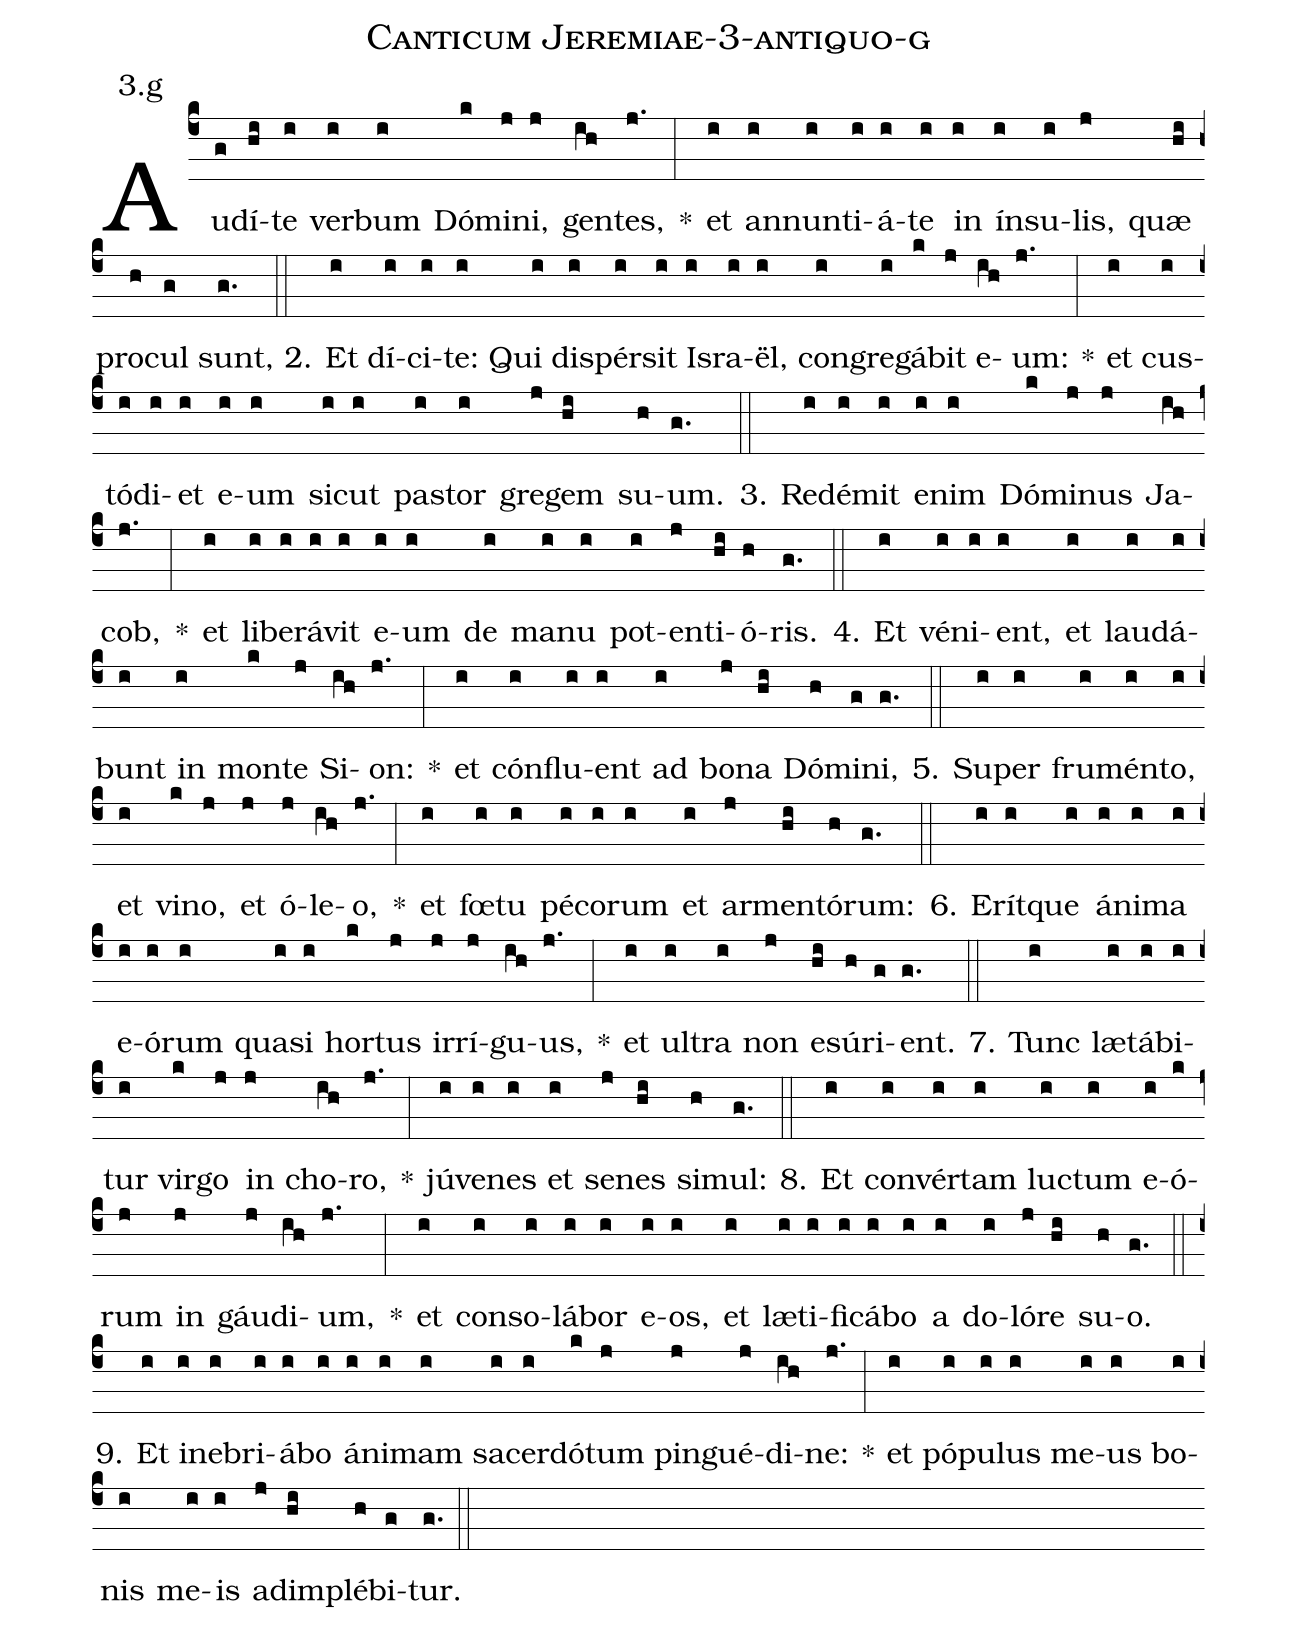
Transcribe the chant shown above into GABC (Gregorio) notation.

name: Canticum Jeremiae-3-antiquo-g;
annotation: 3.g;
%%
(c4)Au(g)dí(hi)te(i) ver(i)bum(i) Dó(k)mi(j)ni,(j) gen(ih)tes,(j.) *(:) et(i) an(i)nun(i)ti(i)á(i)te(i) in(i) ín(i)su(i)lis,(j) quæ(hi) pro(h)cul(g) sunt,(g.) (::)
2. Et(i) dí(i)ci(i)te:(i) Qui(i) di(i)spér(i)sit(i) Is(i)ra(i)ël,(i) con(i)gre(i)gá(k)bit(j) e(ih)um:(j.) *(:) et(i) cus(i)tó(i)di(i)et(i) e(i)um(i) sic(i)ut(i) pas(i)tor(i) gre(j)gem(hi) su(h)um.(g.) (::)
3. Red(i)é(i)mit(i) e(i)nim(i) Dó(k)mi(j)nus(j) Ja(ih)cob,(j.) *(:) et(i) li(i)be(i)rá(i)vit(i) e(i)um(i) de(i) ma(i)nu(i) pot(i)en(j)ti(hi)ó(h)ris.(g.) (::)
4. Et(i) vé(i)ni(i)ent,(i) et(i) lau(i)dá(i)bunt(i) in(i) mon(k)te(j) Si(ih)on:(j.) *(:) et(i) cón(i)flu(i)ent(i) ad(i) bo(j)na(hi) Dó(h)mi(g)ni,(g.) (::)
5. Su(i)per(i) fru(i)mén(i)to,(i) et(i) vi(k)no,(j) et(j) ó(j)le(ih)o,(j.) *(:) et(i) fœ(i)tu(i) pé(i)co(i)rum(i) et(i) ar(j)men(hi)tó(h)rum:(g.) (::)
6. E(i)rít(i)que(i) á(i)ni(i)ma(i) e(i)ó(i)rum(i) qua(i)si(i) hor(k)tus(j) ir(j)rí(j)gu(ih)us,(j.) *(:) et(i) ul(i)tra(i) non(j) e(hi)sú(h)ri(g)ent.(g.) (::)
7. Tunc(i) læ(i)tá(i)bi(i)tur(i) vir(k)go(j) in(j) cho(ih)ro,(j.) *(:) jú(i)ve(i)nes(i) et(i) se(j)nes(hi) si(h)mul:(g.) (::)
8. Et(i) con(i)vér(i)tam(i) luc(i)tum(i) e(i)ó(k)rum(j) in(j) gáu(j)di(ih)um,(j.) *(:) et(i) con(i)so(i)lá(i)bor(i) e(i)os,(i) et(i) læ(i)ti(i)fi(i)cá(i)bo(i) a(i) do(i)ló(j)re(hi) su(h)o.(g.) (::)
9. Et(i) in(i)e(i)bri(i)á(i)bo(i) á(i)ni(i)mam(i) sa(i)cer(i)dó(k)tum(j) pin(j)gué(j)di(ih)ne:(j.) *(:) et(i) pó(i)pu(i)lus(i) me(i)us(i) bo(i)nis(i) me(i)is(i) ad(j)im(hi)plé(h)bi(g)tur.(g.) (::)
